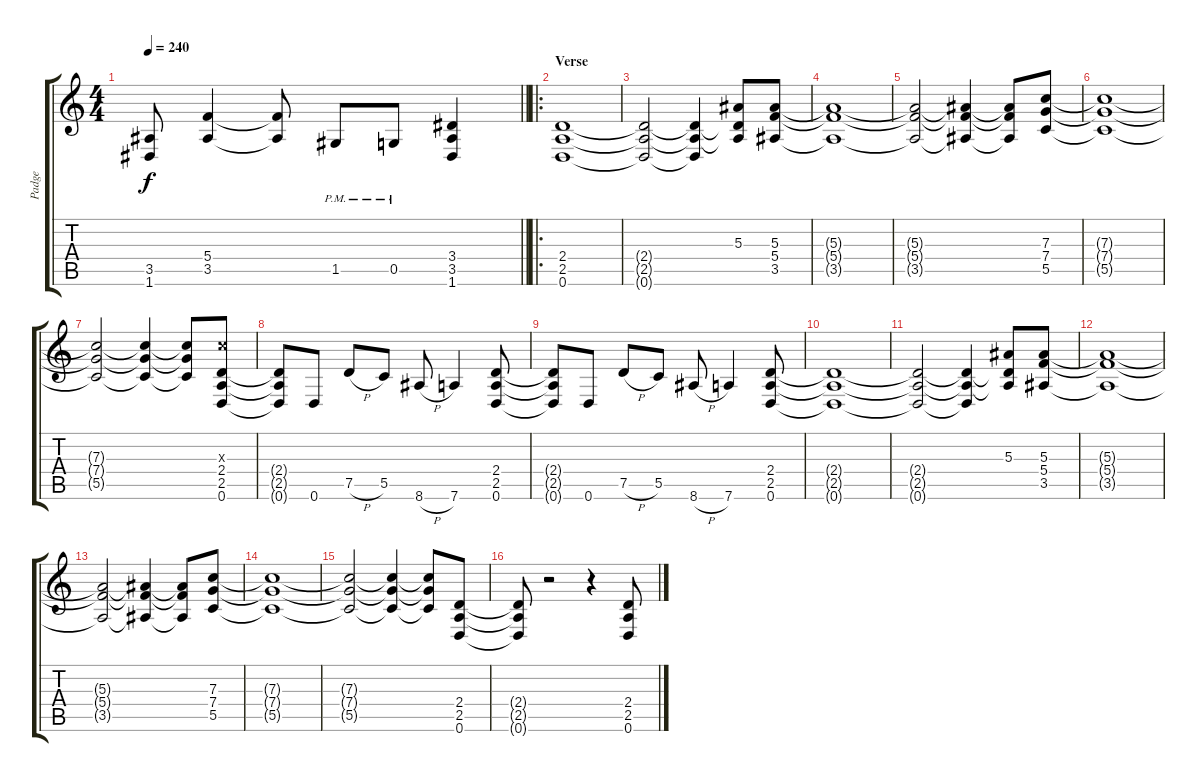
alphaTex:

\track ("Padge" "Padge") {instrument distortionguitar}
\staff {score tabs}
\tuning (D4 A3 F3 C3 G2 D2) {hide}
\ts (4 4)
\tempo 240
\clef g2
\barLineRight lightlight
\ks c
(3.5{t} 1.6{t}).8{dy f} (5.4 3.5).4 (5.4{t} 3.5{t}).8 1.5{pm}.8 0.5{pm}.8 (3.4 3.5 1.6).4 |
\ro
\section ("" "Verse")
(2.4 2.5 0.6).1 |
(2.4{t} 2.5{t} 0.6{t}).2 (2.4{t} 2.5{t} 0.6{t}).4 (5.3 2.4{t} 2.5{t}).8 (5.3 5.4 3.5).8 |
(5.3{t} 5.4{t} 3.5{t}).1 |
(5.3{t} 5.4{t} 3.5{t}).2 (5.3{t} 5.4{t} 3.5{t}).4 (5.3{t} 5.4{t} 3.5{t}).8 (7.3 7.4 5.5).8 |
(7.3{t} 7.4{t} 5.5{t}).1 |
(7.3{t} 7.4{t} 5.5{t}).2 (7.3{t} 7.4{t} 5.5{t}).4 (7.3{t} 7.4{t} 5.5{t}).8 (7.3{x} 2.4 2.5 0.6).8 |
(2.4{t} 2.5{t} 0.6{t}).8 0.6.8 7.5{h}.8 5.5.8 8.6{h}.8 7.6.4 (2.4 2.5 0.6).8 |
(2.4{t} 2.5{t} 0.6{t}).8 0.6.8 7.5{h}.8 5.5.8 8.6{h}.8 7.6.4 (2.4 2.5 0.6).8 |
(2.4{t} 2.5{t} 0.6{t}).1 |
(2.4{t} 2.5{t} 0.6{t}).2 (2.4{t} 2.5{t} 0.6{t}).4 (5.3 2.4{t} 2.5{t}).8 (5.3 5.4 3.5).8 |
(5.3{t} 5.4{t} 3.5{t}).1 |
(5.3{t} 5.4{t} 3.5{t}).2 (5.3{t} 5.4{t} 3.5{t}).4 (5.3{t} 5.4{t} 3.5{t}).8 (7.3 7.4 5.5).8 |
(7.3{t} 7.4{t} 5.5{t}).1 |
(7.3{t} 7.4{t} 5.5{t}).2 (7.3{t} 7.4{t} 5.5{t}).4 (7.3{t} 7.4{t} 5.5{t}).8 (2.4 2.5 0.6).8 |
(2.4{t} 2.5{t} 0.6{t}).8 r.2 r.4 (2.4 2.5 0.6).8
